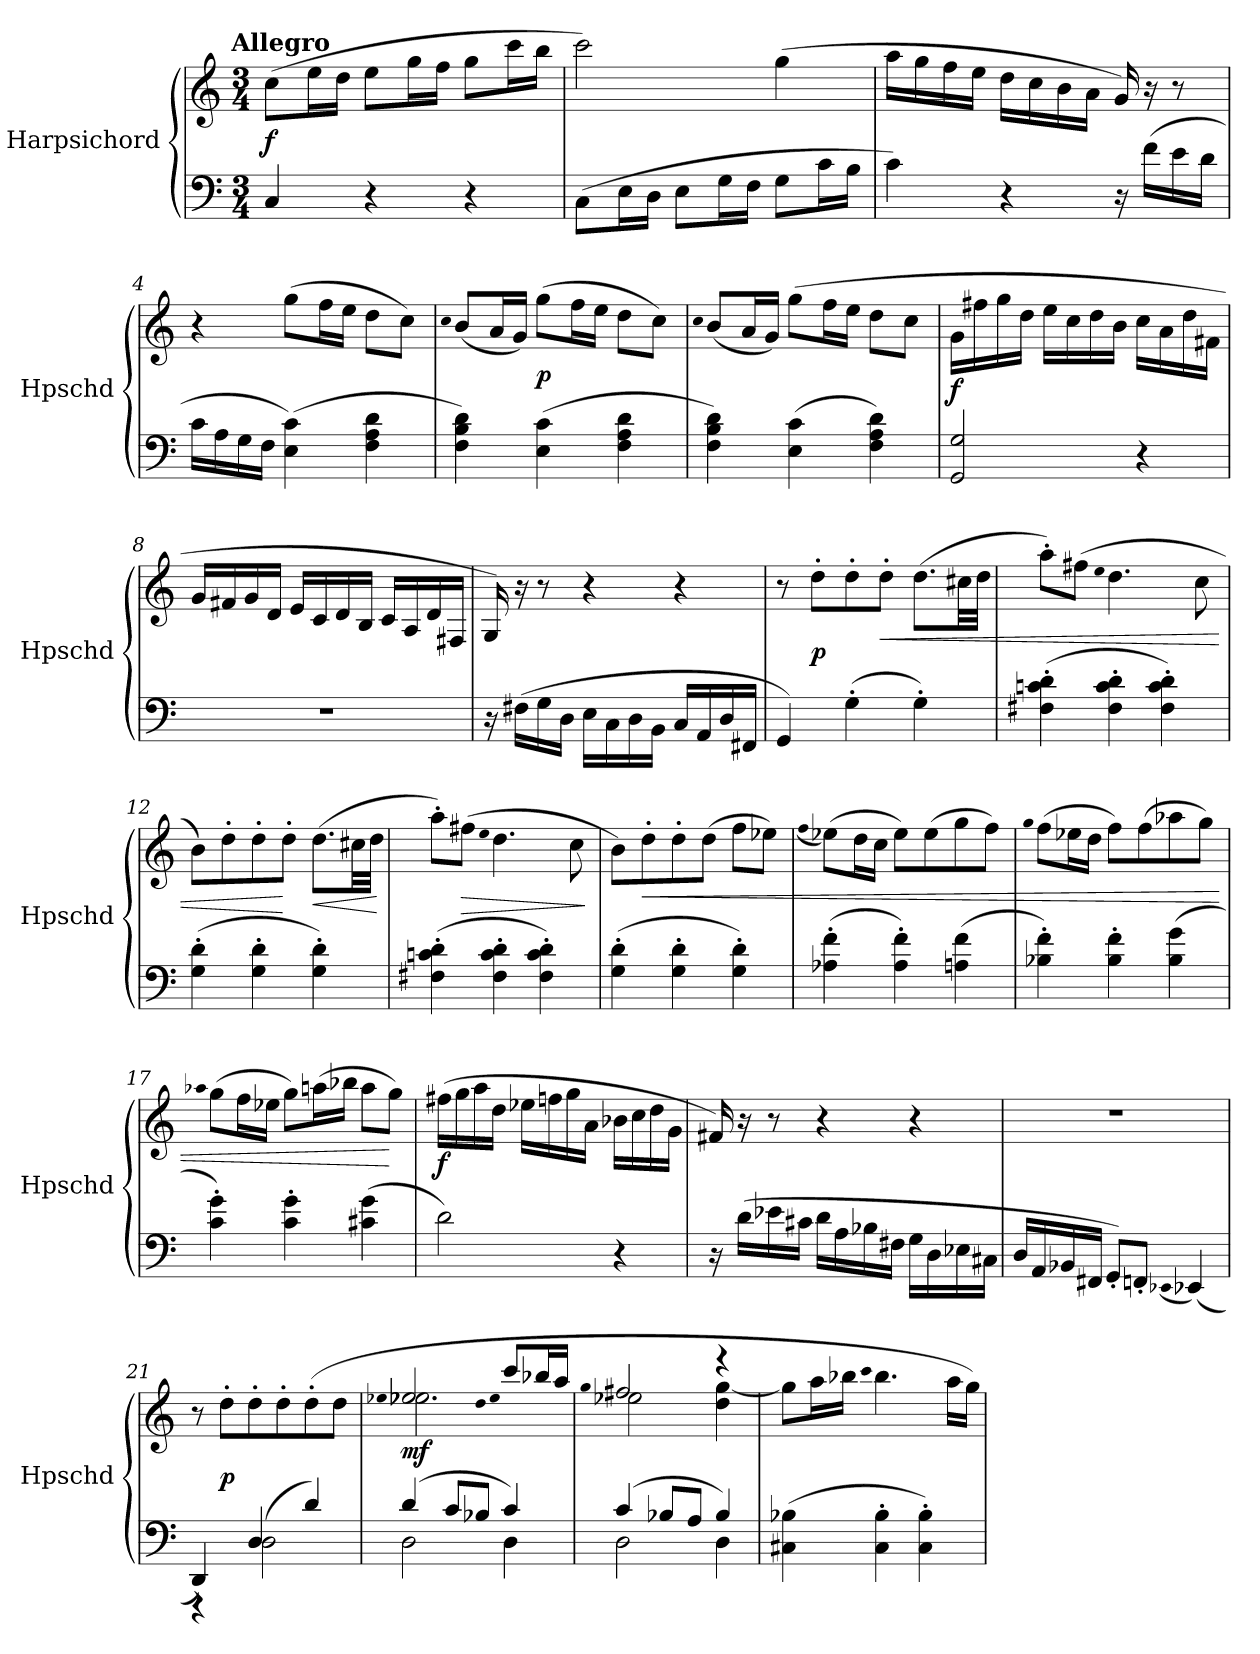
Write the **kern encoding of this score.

**kern	**kern	**dynam
*part1	*part1	*part1
*staff2	*staff1	*staff1/2
*I"Harpsichord	*	*
*I'Hpschd	*	*
*clefF4	*clefG2	*
*k[]	*k[]	*
*C:	*C:	*
!!LO:TX:omd:t=Allegro
*M3/4	*M3/4	*
*MM126	*MM126	*
=1	=1	=1
4C/	(8cc\L	f
.	16ee\L	.
.	16dd\JJ	.
4r	8ee\L	.
.	16gg\L	.
.	16ff\JJ	.
4r	8gg\L	.
.	16ccc\L	.
.	16bb\JJ	.
=2	=2	=2
(8C\L	2ccc\)	.
16E\L	.	.
16D\JJ	.	.
8E\L	.	.
16G\L	.	.
16F\JJ	.	.
8G\L	(4gg\	.
16c\L	.	.
16B\JJ	.	.
=3	=3	=3
4c\)	16aa\LL	.
.	16gg\	.
.	16ff\	.
.	16ee\JJ	.
4r	16dd\LL	.
.	16cc\	.
.	16b\	.
.	16a\JJ	.
16r	16g/)	.
(16f\LL	16r	.
16e\	8r	.
16d\JJ	.	.
=4	=4	=4
16c\LL	4r	.
16A\	.	.
16G\	.	.
16F\JJ	.	.
(4E\ 4c\)	(8gg\L	.
.	16ff\L	.
.	16ee\JJ	.
4F\ 4A\ 4d\	8dd\L	.
.	8cc\J)	.
=5	=5	=5
.	qcc	.
4F\ 4B\ 4d\)	(8b/L	.
.	16a/L	.
.	16g/JJ)	.
(4E\ 4c\	(8gg\L	p
.	16ff\L	.
.	16ee\JJ	.
4F\ 4A\ 4d\	8dd\L	.
.	8cc\J)	.
=6	=6	=6
.	qcc	.
4F\ 4B\ 4d\)	(8b/L	.
.	16a/L	.
.	16g/JJ)	.
(4E\ 4c\	(8gg\L	.
.	16ff\L	.
.	16ee\JJ	.
4F\ 4A\ 4d\)	8dd\L	.
.	8cc\J	.
=7	=7	=7
2GG/ 2G/	16g\LL	f
.	16ff#X\	.
.	16gg\	.
.	16dd\JJ	.
.	16ee\LL	.
.	16cc\	.
.	16dd\	.
.	16b\JJ	.
4r	16cc\LL	.
.	16a\	.
.	16dd\	.
.	16f#X\JJ	.
=8	=8	=8
2.r	16g/LL	.
.	16f#X/	.
.	16g/	.
.	16d/JJ	.
.	16e/LL	.
.	16c/	.
.	16d/	.
.	16B/JJ	.
.	16c/LL	.
.	16A/	.
.	16d/	.
.	16F#X/JJ	.
=9	=9	=9
16r	16G/)	.
(16F#X\LL	16r	.
16G\	8r	.
16D\JJ	.	.
16E\LL	4r	.
16C\	.	.
16D\	.	.
16BB\JJ	.	.
16C/LL	4r	.
16AA/	.	.
16D/	.	.
16FF#X/JJ	.	.
=10	=10	=10
4GG/)	8r	.
.	8dd'\L	p
(4G'\	8dd'\	.
.	8dd'\J	<
4G'\)	(8.dd\L	.
.	32cc#X\LL	.
.	32dd\JJJ	.
=11	=11	=11
(4F#X'\ 4cn'\ 4d'\	8aa'\L)	.
.	(8ff#X\J	.
.	qee	.
4F#'\ 4c'\ 4d'\	4.dd\	.
4F#'\ 4c'\ 4d'\)	.	.
.	8cc\	.
=12	=12	=12
(4G'\ 4d'\	8b\L)	.
.	8dd'\	.
4G'\ 4d'\	8dd'\	.
.	8dd'\J	[
4G'\ 4d'\)	(8.dd\L	<
.	32cc#X\LL	.
.	32dd\JJJ	.
.	.	[
=13	=13	=13
(4F#X'\ 4cn'\ 4d'\	8aa'\L)	.
.	(8ff#X\J	>
.	qee	.
4F#'\ 4c'\ 4d'\	4.dd\	.
4F#'\ 4c'\ 4d'\)	.	.
.	8cc\	.
.	.	]
=14	=14	=14
(4G'\ 4d'\	8b\L)	.
.	8dd'\	<
4G'\ 4d'\	8dd'\	.
.	(8dd\J	.
4G'\ 4d'\)	8ff\L	.
.	8ee-X\J)	.
=15	=15	=15
.	(qff	.
(4A-X'\ 4f'\	(8ee-X\L)	.
.	16dd\L	.
.	16cc\JJ	.
4A-'\ 4f'\)	8ee-\L)	.
.	(8ee-\	.
(4An\ 4f\	8gg\	.
.	8ff\J)	.
=16	=16	=16
.	qgg	.
4B-X'\ 4f'\)	(8ff\L	.
.	16ee-X\L	.
.	16dd\JJ	.
4B-'\ 4f'\	8ff\L)	.
.	(8ff\	.
(4B-\ 4g\	8aa-X\	.
.	8gg\J)	.
=17	=17	=17
.	qaa-X	.
4c'\ 4g'\)	(8gg\L	.
.	16ff\L	.
.	16ee-X\JJ	.
4c'\ 4g'\	8gg\L)	.
.	(16aan\L	.
.	16bb-X\JJ	.
(4c#X\ 4g\	8aa\L	.
.	8gg\J)	[
=18	=18	=18
2d\)	(16ff#X\LL	f
.	16gg\	.
.	16aa\	.
.	16dd\JJ	.
.	16ee-X\LL	.
.	16ffn\	.
.	16gg\	.
.	16a\JJ	.
4r	16b-X\LL	.
.	16cc\	.
.	16dd\	.
.	16g\JJ	.
=19	=19	=19
16r	16f#X/)	.
(16d\LL	16r	.
16e-X\	8r	.
16c#X\JJ	.	.
16d\LL	4r	.
16A\	.	.
16B-X\	.	.
16F#X\JJ	.	.
16G\LL	4r	.
16D\	.	.
16E-X\	.	.
16C#X\JJ	.	.
=20	=20	=20
16D/LL	2.r	.
16AA/	.	.
16BB-X/	.	.
16FF#X/JJ	.	.
8GG'/L)	.	.
8FFn'/J	.	.
(qEE-X	.	.
(4EE-X/)	.	.
=21	=21	=21
*^	*	*
4DD/)	4r	8r	.
.	.	8dd'\L	p
(4D/	2D\	8dd'\	.
.	.	8dd'\	.
4d/)	.	(8dd'\	.
.	.	8dd\J	.
=22	=22	=22	=22
.	.	qee-X	.
*	*	*^	*
(4d/	2D\	2ee-X/	2.ee-X\	mf
8c/L	.	.	.	.
8B-X/J	.	.	.	.
.	.	qdd	.	.
.	.	qee-	.	.
4c/)	4D\	8ccc/L	.	.
.	.	16bb-X/L	.	.
.	.	16aa/JJ	.	.
=23	=23	=23	=23	=23
.	.	qgg	.	.
(4c/	2D\	2ff#X/	2ee-X\	.
8B-X/L	.	.	.	.
8A/J	.	.	.	.
4B-/)	4D\	4r	4dd\ [4gg\	.
*v	*v	*	*	*
*	*v	*v	*
=24	=24	=24
(4C#X\ 4B-X\	8gg\L]	.
.	16aa\L	.
.	16bb-X\JJ	.
.	qccc	.
4C#'\ 4B-'\	4.bb-\	.
4C#'\ 4B-'\)	.	.
.	16aa\LL	.
.	16gg\JJ)	.
=	=	=
*-	*-	*-
